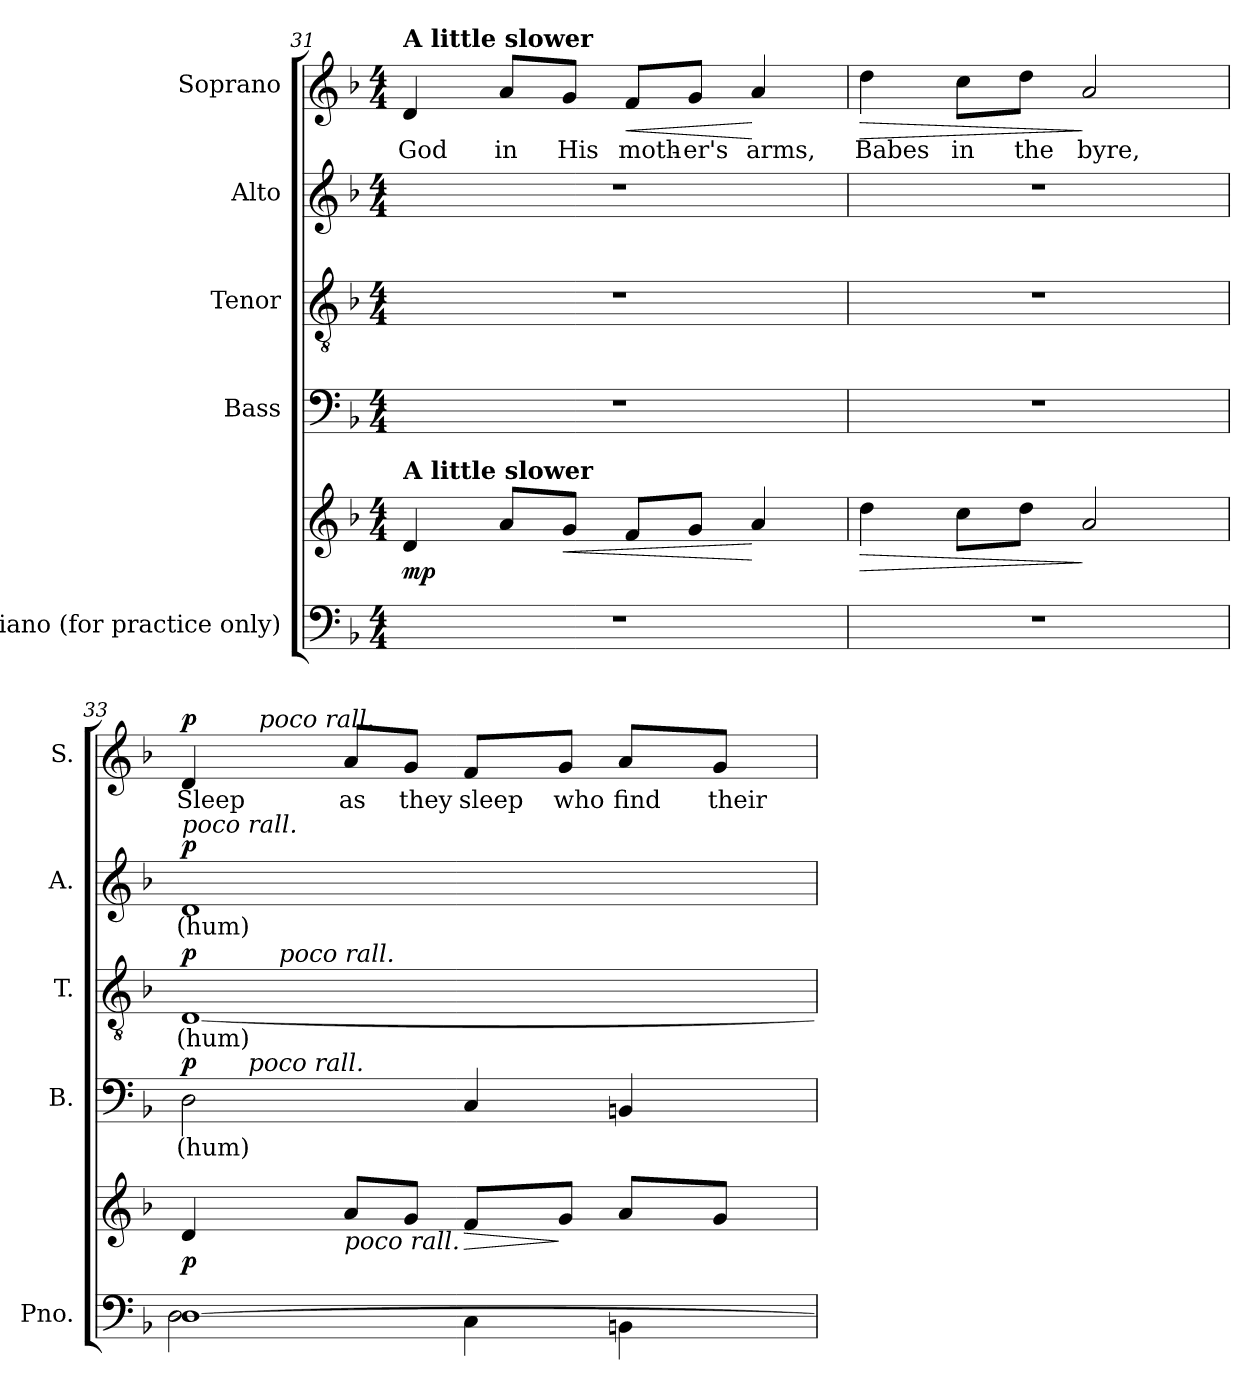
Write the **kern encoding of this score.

**kern	**kern	**dynam	**kern	**text	**dynam	**kern	**text	**dynam	**kern	**text	**dynam	**kern	**text	**dynam
*part5	*part5	*part5	*part4	*part4	*part4	*part3	*part3	*part3	*part2	*part2	*part2	*part1	*part1	*part1
*staff6	*staff5	*staff5/6	*staff4	*staff4	*staff4	*staff3	*staff3	*staff3	*staff2	*staff2	*staff2	*staff1	*staff1	*staff1
*I"Piano (for  practice  only)	*	*	*I"Bass	*	*	*I"Tenor	*	*	*I"Alto	*	*	*I"Soprano	*	*
*I'Pno.	*	*	*I'B.	*	*	*I'T.	*	*	*I'A.	*	*	*I'S.	*	*
*clefF4	*clefG2	*	*clefF4	*	*	*clefGv2	*	*	*clefG2	*	*	*clefG2	*	*
*	*	*	*	*	*	*ITrd7c12	*	*	*	*	*	*	*	*
*k[b-]	*k[b-]	*	*k[b-]	*	*	*k[b-]	*	*	*k[b-]	*	*	*k[b-]	*	*
*F:	*F:	*	*F:	*	*	*F:	*	*	*F:	*	*	*F:	*	*
*M4/4	*M4/4	*	*M4/4	*	*	*M4/4	*	*	*M4/4	*	*	*M4/4	*	*
=31	=31	=31	=31	=31	=31	=31	=31	=31	=31	=31	=31	=31	=31	=31
!	!	!	!	!	!	!	!	!	!	!	!	!LO:TX:a:B:t=A little slower	!	!
!	!LO:TX:a:B:t=A little slower	!	!	!	!	!	!	!	!	!	!	!	!	!
!	!	!	!	!	!	!	!	!	!	!	!	!	!LO:LY:b:color=#000000	!
1r	4di/	mp	1r	.	.	1r	.	.	1r	.	.	4di/	God	.
!	!	!	!	!	!	!	!	!	!	!	!	!	!LO:LY:b:color=#000000	!
.	8ai/L	.	.	.	.	.	.	.	.	.	.	8ai/L	in	.
!	!	!LO:HP:b	!	!	!	!	!	!	!	!	!	!	!	!
!	!	!	!	!	!	!	!	!	!	!	!	!	!LO:LY:b:color=#000000	!
.	8gi/J	<	.	.	.	.	.	.	.	.	.	8gi/J	His	.
!	!	!	!	!	!	!	!	!	!	!	!	!	!LO:LY:b:color=#000000	!LO:HP:b
.	8fi/L	.	.	.	.	.	.	.	.	.	.	8fi/L	moth-	<
!	!	!	!	!	!	!	!	!	!	!	!	!	!LO:LY:b:color=#000000	!
.	8gi/J	.	.	.	.	.	.	.	.	.	.	8gi/J	-er's	.
!	!	!	!	!	!	!	!	!	!	!	!	!	!LO:LY:b:color=#000000	!
.	4ai/	[	.	.	.	.	.	.	.	.	.	4ai/	arms,	[
=32	=32	=32	=32	=32	=32	=32	=32	=32	=32	=32	=32	=32	=32	=32
!	!	!LO:HP:b	!	!	!	!	!	!	!	!	!	!	!	!
!	!	!	!	!	!	!	!	!	!	!	!	!	!LO:LY:b:color=#000000	!LO:HP:b
1r	4ddi\	>	1r	.	.	1r	.	.	1r	.	.	4ddi\	Babes	>
!	!	!	!	!	!	!	!	!	!	!	!	!	!LO:LY:b:color=#000000	!
.	8cci\L	.	.	.	.	.	.	.	.	.	.	8cci\L	in	.
!	!	!	!	!	!	!	!	!	!	!	!	!	!LO:LY:b:color=#000000	!
.	8ddi\J	.	.	.	.	.	.	.	.	.	.	8ddi\J	the	.
!	!	!	!	!	!	!	!	!	!	!	!	!	!LO:LY:b:color=#000000	!
.	2ai/	]	.	.	.	.	.	.	.	.	.	2ai/	byre,	]
!!LO:LB:g=z
=33	=33	=33	=33	=33	=33	=33	=33	=33	=33	=33	=33	=33	=33	=33
*^	*	*	*	*	*	*	*	*	*	*	*	*	*	*
!	!	!	!	!	!LO:LY:b:color=#000000	!	!	!	!	!	!	!	!	!	!
!	!	!	!	!	!	!	!	!LO:LY:b:color=#000000	!	!	!	!	!	!	!
!	!	!	!	!	!	!	!	!	!	!	!LO:LY:b:color=#000000	!	!	!	!
!	!	!	!	!	!	!	!	!	!	!LO:TX:a:i:t=poco rall.	!	!	!	!	!
!	!	!	!	!	!	!	!	!	!	!	!	!	!	!LO:LY:b:color=#000000	!
*	*	*	*	*^	*	*	*^	*	*	*	*	*	*^	*	*
[>1Di	2Di\	4di/	p	2Di\	16ryy	(hum)	p	[<1DDi	16..ryy	(hum)	p	1di	(hum)	p	4di/	16ryy	Sleep	p
.	.	.	.	.	64ryy	.	.	.	.	.	.	.	.	.	.	64..ryy	.	.
.	.	.	.	.	256ryy	.	.	.	.	.	.	.	.	.	.	.	.	.
.	.	.	.	.	1024ryy	.	.	.	.	.	.	.	.	.	.	.	.	.
!	!	!	!	!	!LO:TX:a:i:t=poco rall.	!	!	!	!	!	!	!	!	!	!	!	!	!
.	.	.	.	.	2ryy	.	.	.	.	.	.	.	.	.	.	.	.	.
!	!	!	!	!	!	!	!	!	!	!	!	!	!	!	!	!LO:TX:a:i:t=poco rall.	!	!
.	.	.	.	.	.	.	.	.	.	.	.	.	.	.	.	2ryy	.	.
!	!	!	!	!	!	!	!	!	!LO:TX:a:i:t=poco rall.	!	!	!	!	!	!	!	!	!
.	.	.	.	.	.	.	.	.	2ryy	.	.	.	.	.	.	.	.	.
!	!	!LO:TX:b:i:t=poco rall.	!	!	!	!	!	!	!	!	!	!	!	!	!	!	!	!
!	!	!	!	!	!	!	!	!	!	!	!	!	!	!	!	!	!LO:LY:b:color=#000000	!
.	.	8ai/L	.	.	.	.	.	.	.	.	.	.	.	.	8ai/L	.	as	.
!	!	!	!	!	!	!	!	!	!	!	!	!	!	!	!	!	!LO:LY:b:color=#000000	!
.	.	8gi/J	.	.	.	.	.	.	.	.	.	.	.	.	8gi/J	.	they	.
!	!	!	!LO:HP:b	!	!	!	!	!	!	!	!	!	!	!	!	!	!	!
!	!	!	!	!	!	!	!	!	!	!	!	!	!	!	!	!	!LO:LY:b:color=#000000	!
.	4Ci\	8fi/L	>	4Ci/	.	.	.	.	.	.	.	.	.	.	8fi/L	.	sleep	.
.	.	.	.	.	4ryy	.	.	.	.	.	.	.	.	.	.	.	.	.
.	.	.	.	.	.	.	.	.	.	.	.	.	.	.	.	4ryy	.	.
.	.	.	.	.	.	.	.	.	4ryy	.	.	.	.	.	.	.	.	.
!	!	!	!	!	!	!	!	!	!	!	!	!	!	!	!	!	!LO:LY:b:color=#000000	!
.	.	8gi/J	]	.	.	.	.	.	.	.	.	.	.	.	8gi/J	.	who	.
!	!	!	!	!	!	!	!	!	!	!	!	!	!	!	!	!	!LO:LY:b:color=#000000	!
.	4BBni\	8ai/L	.	4BBni/	.	.	.	.	.	.	.	.	.	.	8ai/L	.	find	.
.	.	.	.	.	8ryy	.	.	.	.	.	.	.	.	.	.	.	.	.
.	.	.	.	.	.	.	.	.	.	.	.	.	.	.	.	8ryy	.	.
.	.	.	.	.	.	.	.	.	8ryy	.	.	.	.	.	.	.	.	.
!	!	!	!	!	!	!	!	!	!	!	!	!	!	!	!	!	!LO:LY:b:color=#000000	!
.	.	8gi/J	.	.	.	.	.	.	.	.	.	.	.	.	8gi/J	.	their	.
.	.	.	.	.	32ryy	.	.	.	.	.	.	.	.	.	.	.	.	.
.	.	.	.	.	.	.	.	.	.	.	.	.	.	.	.	32ryy	.	.
.	.	.	.	.	.	.	.	.	64ryy	.	.	.	.	.	.	.	.	.
.	.	.	.	.	128ryy	.	.	.	.	.	.	.	.	.	.	.	.	.
.	.	.	.	.	.	.	.	.	.	.	.	.	.	.	.	256ryy	.	.
.	.	.	.	.	512.ryy	.	.	.	.	.	.	.	.	.	.	.	.	.
*	*	*	*	*v	*v	*	*	*	*	*	*	*	*	*	*v	*v	*	*
*v	*v	*	*	*	*	*	*v	*v	*	*	*	*	*	*	*	*
=	=	=	=	=	=	=	=	=	=	=	=	=	=	=
*-	*-	*-	*-	*-	*-	*-	*-	*-	*-	*-	*-	*-	*-	*-
